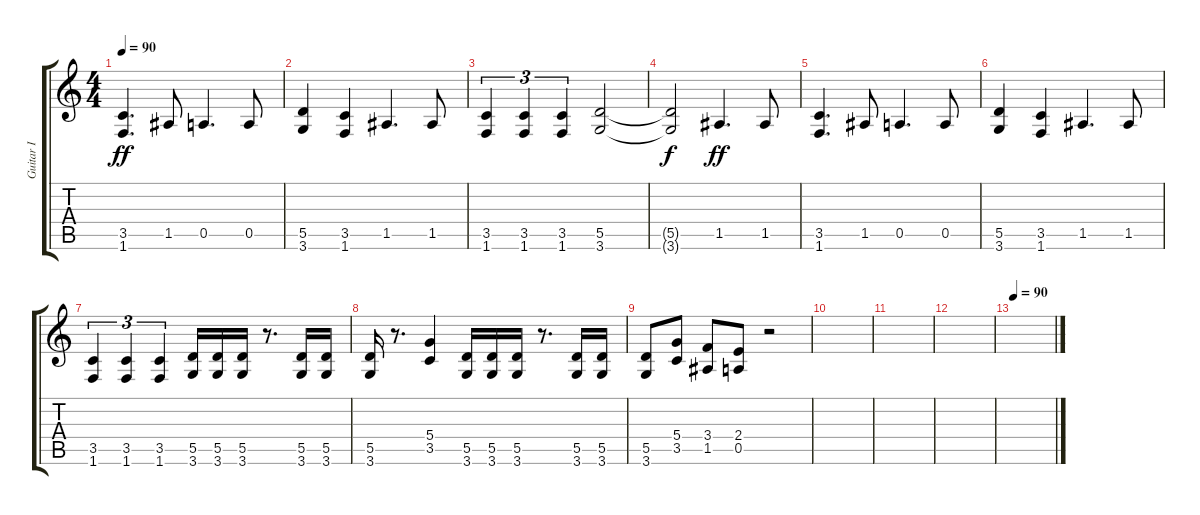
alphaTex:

\track ("Guitar I" "Guitar I") {instrument distortionguitar}
\staff {score tabs}
\tuning (E4 B3 G3 D3 A2 E2) {hide}
\ts (4 4)
\tempo 90
\clef g2
\ks c
(3.5 1.6).4{d dy ff} 1.5.8 0.5.4{d} 0.5.8 |
(5.5 3.6).4 (3.5 1.6).4 1.5.4{d} 1.5.8 |
(3.5 1.6).4{tu (3 2)} (3.5 1.6).4{tu (3 2)} (3.5 1.6).4{tu (3 2)} (5.5 3.6).2 |
(5.5{t} 3.6{t}).2{dy f} 1.5.4{d dy ff} 1.5.8 |
(3.5 1.6).4{d} 1.5.8 0.5.4{d} 0.5.8 |
(5.5 3.6).4 (3.5 1.6).4 1.5.4{d} 1.5.8 |
(3.5 1.6).4{tu (3 2)} (3.5 1.6).4{tu (3 2)} (3.5 1.6).4{tu (3 2)} (5.5 3.6).16 (5.5 3.6).16 (5.5 3.6).16 r.8{d} (5.5 3.6).16 (5.5 3.6).16 |
(5.5 3.6).16 r.8{d} (5.4 3.5).4 (5.5 3.6).16 (5.5 3.6).16 (5.5 3.6).16 r.8{d} (5.5 3.6).16 (5.5 3.6).16 |
(5.5 3.6).8 (5.4 3.5).8 (3.4 1.5).8 (2.4 0.5).8 r.2 |
|
|
|
\tempo 90
